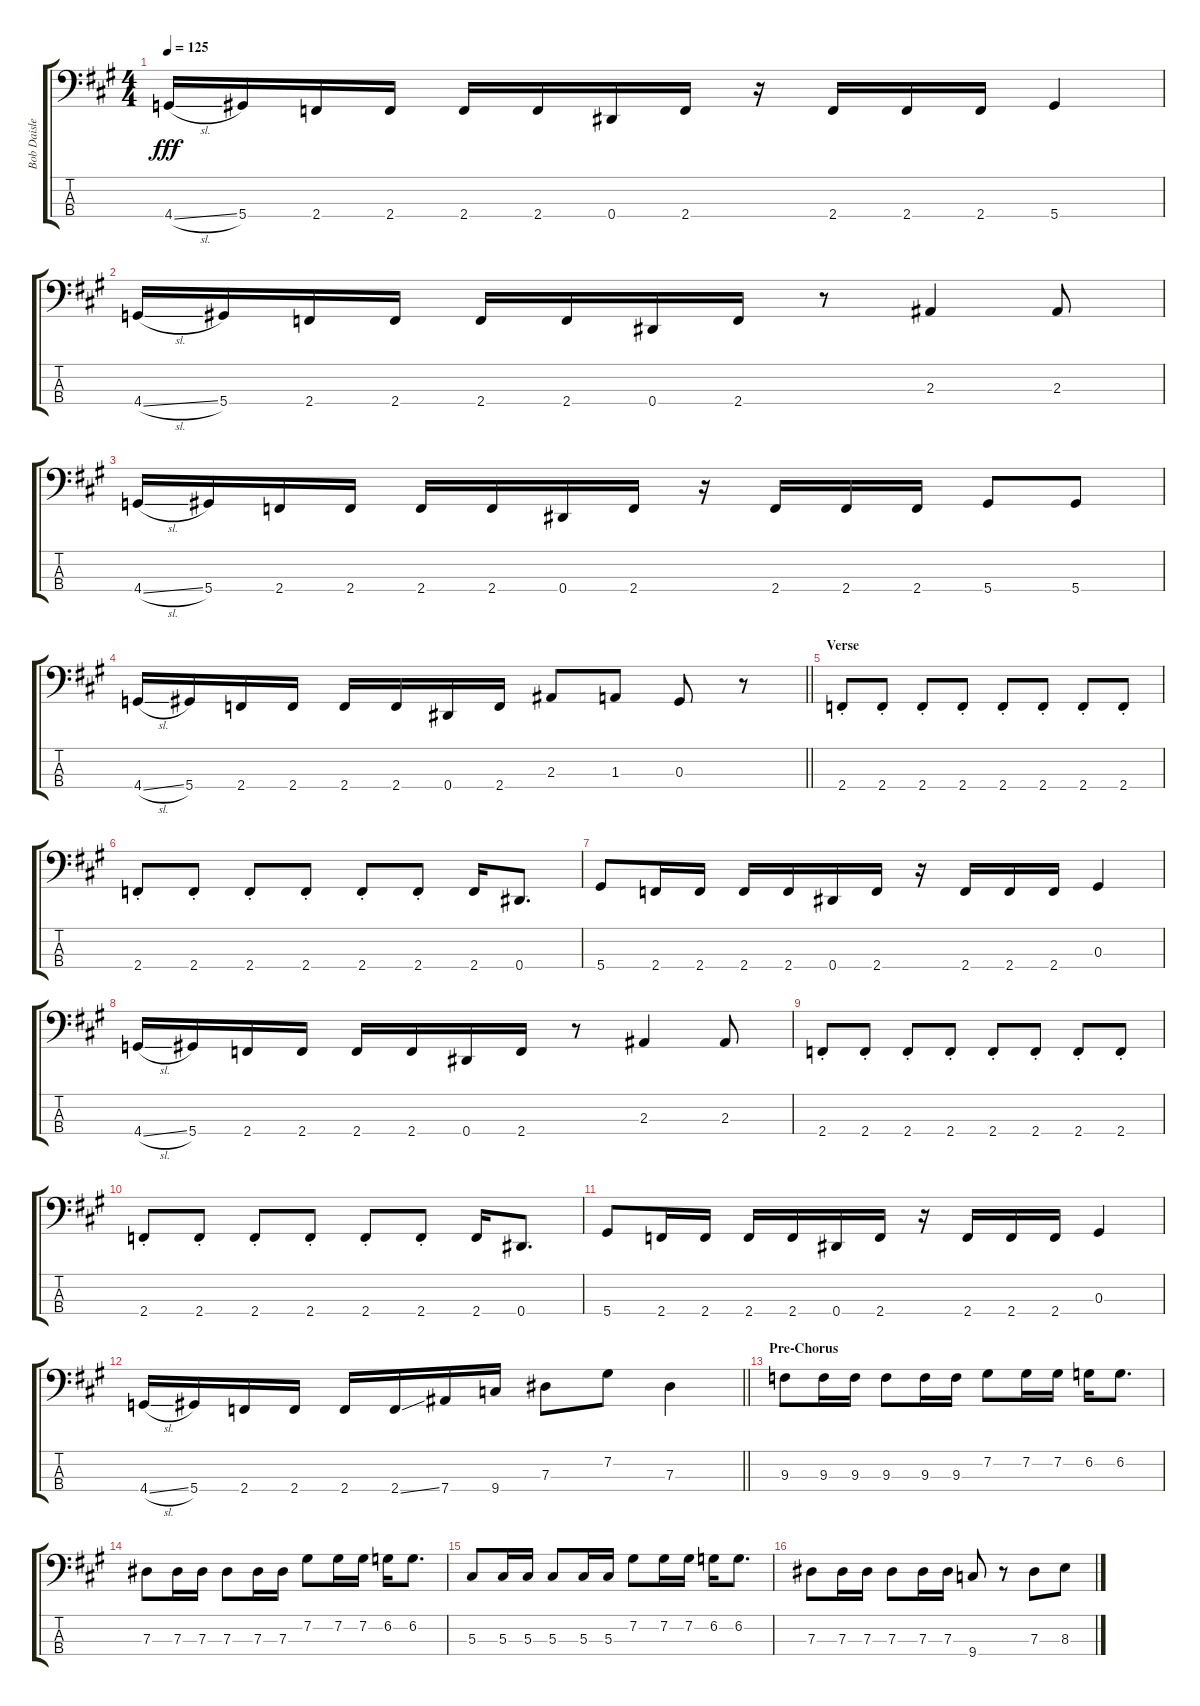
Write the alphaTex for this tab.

\track ("Bob Daisley - Bass" "Bob Daisle") {instrument electricbasspick}
\staff {score tabs}
\tuning (Gb2 Db2 Ab1 Eb1) {hide}
\ts (4 4)
\tempo 125
\clef f4
\ks a
4.4{sl}.16{dy fff} 5.4.16 2.4.16 2.4.16 2.4.16 2.4.16 0.4.16 2.4.16 r.16 2.4.16 2.4.16 2.4.16 5.4.4 |
4.4{sl}.16 5.4.16 2.4.16 2.4.16 2.4.16 2.4.16 0.4.16 2.4.16 r.8 2.3.4 2.3.8 |
4.4{sl}.16 5.4.16 2.4.16 2.4.16 2.4.16 2.4.16 0.4.16 2.4.16 r.16 2.4.16 2.4.16 2.4.16 5.4.8 5.4.8 |
\barLineRight lightlight
4.4{sl}.16 5.4.16 2.4.16 2.4.16 2.4.16 2.4.16 0.4.16 2.4.16 2.3.8 1.3.8 0.3.8 r.8 |
\section ("" "Verse")
2.4{st}.8 2.4{st}.8 2.4{st}.8 2.4{st}.8 2.4{st}.8 2.4{st}.8 2.4{st}.8 2.4{st}.8 |
2.4{st}.8 2.4{st}.8 2.4{st}.8 2.4{st}.8 2.4{st}.8 2.4{st}.8 2.4.16 0.4.8{d} |
5.4.8 2.4.16 2.4.16 2.4.16 2.4.16 0.4.16 2.4.16 r.16 2.4.16 2.4.16 2.4.16 0.3.4 |
4.4{sl}.16 5.4.16 2.4.16 2.4.16 2.4.16 2.4.16 0.4.16 2.4.16 r.8 2.3.4 2.3.8 |
2.4{st}.8 2.4{st}.8 2.4{st}.8 2.4{st}.8 2.4{st}.8 2.4{st}.8 2.4{st}.8 2.4{st}.8 |
2.4{st}.8 2.4{st}.8 2.4{st}.8 2.4{st}.8 2.4{st}.8 2.4{st}.8 2.4.16 0.4.8{d} |
5.4.8 2.4.16 2.4.16 2.4.16 2.4.16 0.4.16 2.4.16 r.16 2.4.16 2.4.16 2.4.16 0.3.4 |
\barLineRight lightlight
4.4{sl}.16 5.4.16 2.4.16 2.4.16 2.4.16 2.4{ss}.16 7.4.16 9.4.16 7.3.8 7.2.8 7.3.4 |
\section ("" "Pre-Chorus")
9.3.8 9.3.16 9.3.16 9.3.8 9.3.16 9.3.16 7.2.8 7.2.16 7.2.16 6.2.16 6.2.8{d} |
7.3.8 7.3.16 7.3.16 7.3.8 7.3.16 7.3.16 7.2.8 7.2.16 7.2.16 6.2.16 6.2.8{d} |
5.3.8 5.3.16 5.3.16 5.3.8 5.3.16 5.3.16 7.2.8 7.2.16 7.2.16 6.2.16 6.2.8{d} |
7.3.8 7.3.16 7.3.16 7.3.8 7.3.16 7.3.16 9.4.8 r.8 7.3.8 8.3.8
